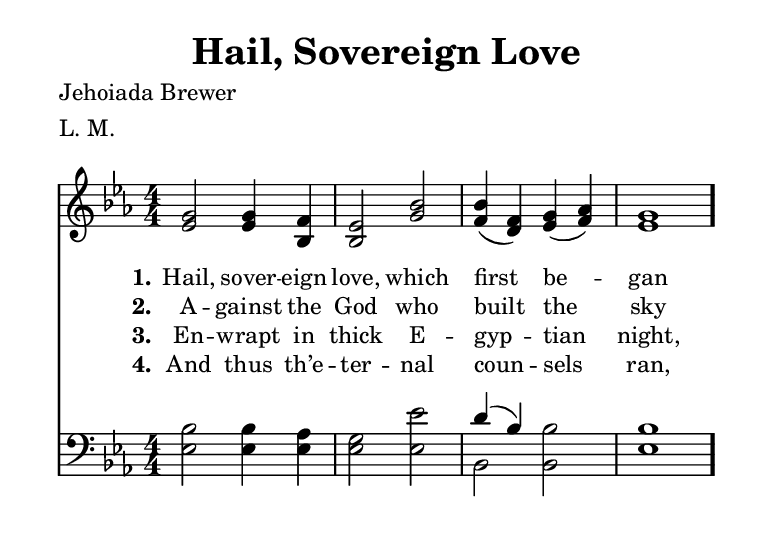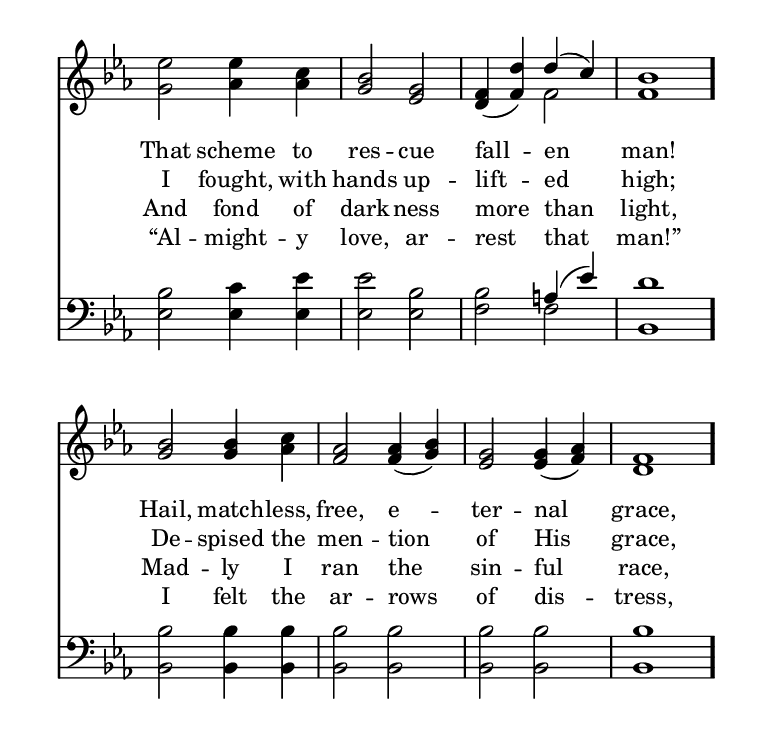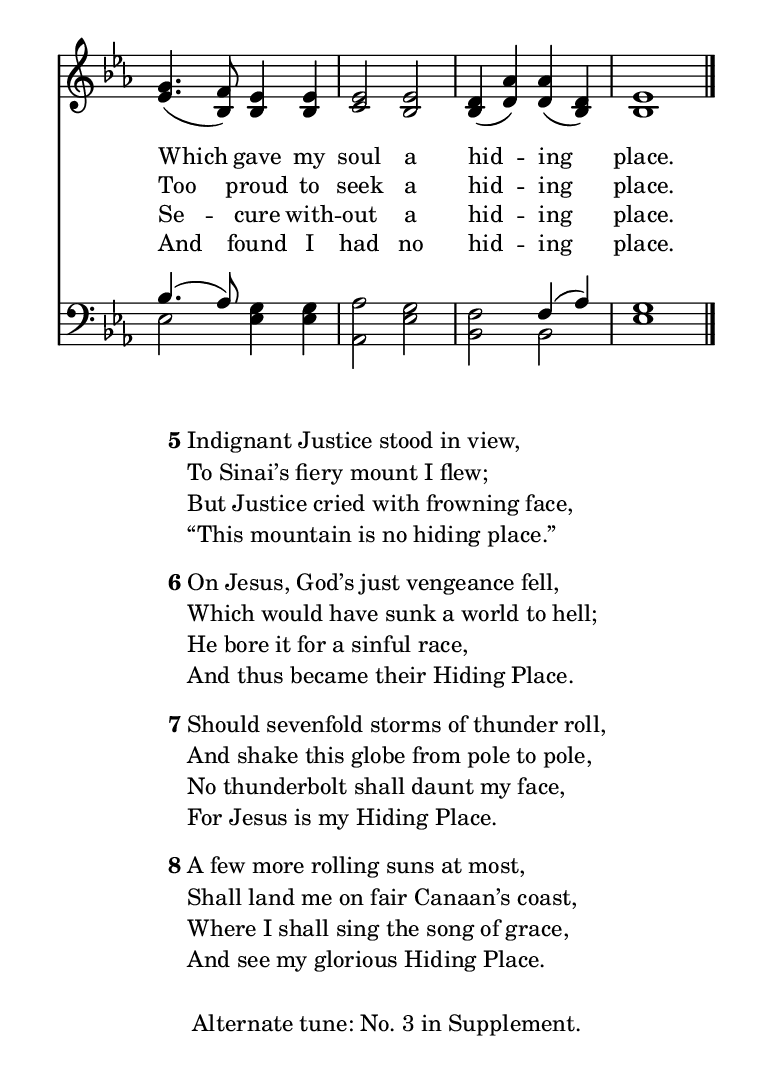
\include "common/global.ily"
\paper {
  \include "common/paper.ily"
  ragged-bottom = ##t
  ragged-last-bottom = ##t
  systems-per-page = #(cond (is-eogsized 2) (#t #f))
  %page-count = ##f
}

\header{
  hymnnumber = "88"
  title = "Hail, Sovereign Love"
  tunename = "Bera"
  meter = "L. M."
  poet = "Jehoiada Brewer" % original has "Jehoida"
  %composer = ""
  %copyright = ""
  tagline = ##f
}

% for fermata in MIDI
ta = { \tempo 4=110 }
tb = { \tempo 4=55  }

patternAA = { c2       c4 c4 | c2 c2      | c4( c4) c4( c4) | c1 }
patternAB = { c2       c4 c4 | c2 c2      | c4( c4) c2      | c1 }
patternAC = { c2       c4 c4 | c2 c2      | c2      c2      | c1 }
patternAD = { c2       c4 c4 | c2 c2      | c2      c4( c4) | c1 }
patternAE = { c2       c4 c4 | c2 c4( c4) | c2      c4( c4) | c1 }
patternAF = { c4.( c8) c4 c4 | c2 c2      | c4( c4) c4( c4) | c1 }
patternAG = { c4.( c8) c4 c4 | c2 c2      | c2      c4( c4) | c1 }

global = {
  \include "common/overrides.ily"
  \override Staff.TimeSignature.style = #'numbered
  \time 4/4
  \override Score.MetronomeMark.transparent = ##t % hide all fermata changes too
  \ta
  \key ees \major
  %\partial 4
  \autoBeamOff
}

notesSoprano = {
\global
\relative c'' {

  \changePitch \patternAA { g g f | ees bes' bes f g aes | g }
  \changePitch \patternAA { ees' ees c | bes g | f d' d c | bes }
  \changePitch \patternAE { bes bes c | aes aes bes | g g aes | f }
  \changePitch \patternAF { g f ees ees | ees ees | d aes' aes d, | ees }

  \bar "|."

}
}

notesAlto = {
\global
\relative e' {

  \changePitch \patternAA { ees ees bes | bes g' | f d ees f | ees }
  \changePitch \patternAB { g aes aes | g ees | d f f | f }
  \changePitch \patternAE { g g aes | f f g | ees ees f | d }
  \changePitch \patternAF { ees bes bes bes | c bes | bes d d bes | bes }

}
}

notesTenor = {
\global
\relative a {

  \changePitch \patternAB { bes bes aes | g ees' | d bes bes | bes }
  \changePitch \patternAD { bes | c ees | ees bes | bes a ees' | d }
  \changePitch \patternAC { bes bes bes | bes bes | bes bes | bes }
  \changePitch \patternAG { bes aes | g g | aes g | f f aes | g }

}
}

notesBass = {
\global
\relative f {

  \changePitch \patternAC { ees ees ees | ees ees | bes bes | ees }
  \changePitch \patternAC { ees ees ees | ees ees | f f | bes, }
  \changePitch \patternAC { bes bes bes | bes bes | bes bes | bes }
  \changePitch \patternAC { ees ees ees | aes, ees' | bes bes | ees }

}
}

wordsA = \lyricmode {
\set stanza = "1."

Hail, sover -- eign love, which first be -- gan \bar "."
That scheme to res -- cue fall -- en man! \bar "."
Hail, match -- less, free, e -- ter -- nal grace, \bar "."
Which gave my soul a hid -- ing place. \bar "."

}

wordsB = \lyricmode {
\set stanza = "2."

A -- gainst the God who built the sky
I fought, with hands up -- lift -- ed high;
De -- spised the men -- tion of His grace,
Too proud to seek a hid -- ing place.

}

wordsC = \lyricmode {
\set stanza = "3."

En -- wrapt in thick E -- gyp -- tian night,
And fond of dark -- ness more than light,
Mad -- ly I ran the sin -- ful race,
Se -- cure with -- out a hid -- ing place.

}

wordsD = \lyricmode {
\set stanza = "4."

And thus th’e -- ter -- nal coun -- sels ran,
“Al -- might -- y love, ar -- rest that man!”
I felt the ar -- rows of dis -- tress,
And found I had no hid -- ing place.

}

wordsE = \markuplist {

\line { Indignant Justice stood in view, }
\line { To Sinai’s fiery mount I flew; }
\line { But Justice cried with frowning face, }
\line { “This mountain is no hiding place.” }

}

wordsF = \markuplist {

\line { On Jesus, God’s just vengeance fell, }
\line { Which would have sunk a world to hell; }
\line { He bore it for a sinful race, }
\line { And thus became their Hiding Place. }

}

wordsG = \markuplist {

\line { Should sevenfold storms of thunder roll, }
\line { And shake this globe from pole to pole, }
\line { No thunderbolt shall daunt my face, }
\line { For Jesus is my Hiding Place. }

}

wordsH = \markuplist {

\line { A few more rolling suns at most, }
\line { Shall land me on fair Canaan’s coast, }
\line { Where I shall sing the song of grace, }
\line { And see my glorious Hiding Place. }

}

\score {
  \context ChoirStaff <<
    \context Staff = upper <<
      \set ChoirStaff.systemStartDelimiter = #'SystemStartBar
      \set ChoirStaff.printPartCombineTexts = ##f
      \partcombine #'(2 . 9) \notesSoprano \notesAlto
      \context NullVoice = sopranos { \voiceOne << \notesSoprano >> }
      \context NullVoice = altos { \voiceTwo << \notesAlto >> }
      \context Lyrics = one   \lyricsto sopranos \wordsA
      \context Lyrics = two   \lyricsto sopranos \wordsB
      \context Lyrics = three \lyricsto sopranos \wordsC
      \context Lyrics = four  \lyricsto sopranos \wordsD
    >>
    \context Staff = men <<
      \clef bass
      \set ChoirStaff.printPartCombineTexts = ##f
      \partcombine #'(2 . 9) \notesTenor \notesBass
      \context NullVoice = tenors { \voiceOne << \notesTenor >> }
      \context NullVoice = basses { \voiceTwo << \notesBass >> }
    >>
  >>
  \layout {
    \include "common/layout.ily"
  }
  \midi{
    \include "common/midi.ily"
  }
}

\noPageBreak

\markup { \fill-line { \column {
	% TODO centre number above verse as in original
  \line{ \bold 5 \column { \wordsE } } \combine \null \vspace #0.4
  \line{ \bold 6 \column { \wordsF } } \combine \null \vspace #0.4
  \line{ \bold 7 \column { \wordsG } } \combine \null \vspace #0.4
  \line{ \bold 8 \column { \wordsH } } \combine \null \vspace #0.4
} } }

\noPageBreak

\markup { \vspace #2 \fill-line { \raise #2 \line { Alternate tune: No. 3 in Supplement. } } }

\version "2.19.49"  % necessary for upgrading to future LilyPond versions.

% vi:set et ts=2 sw=2 ai nocindent syntax=lilypond:
